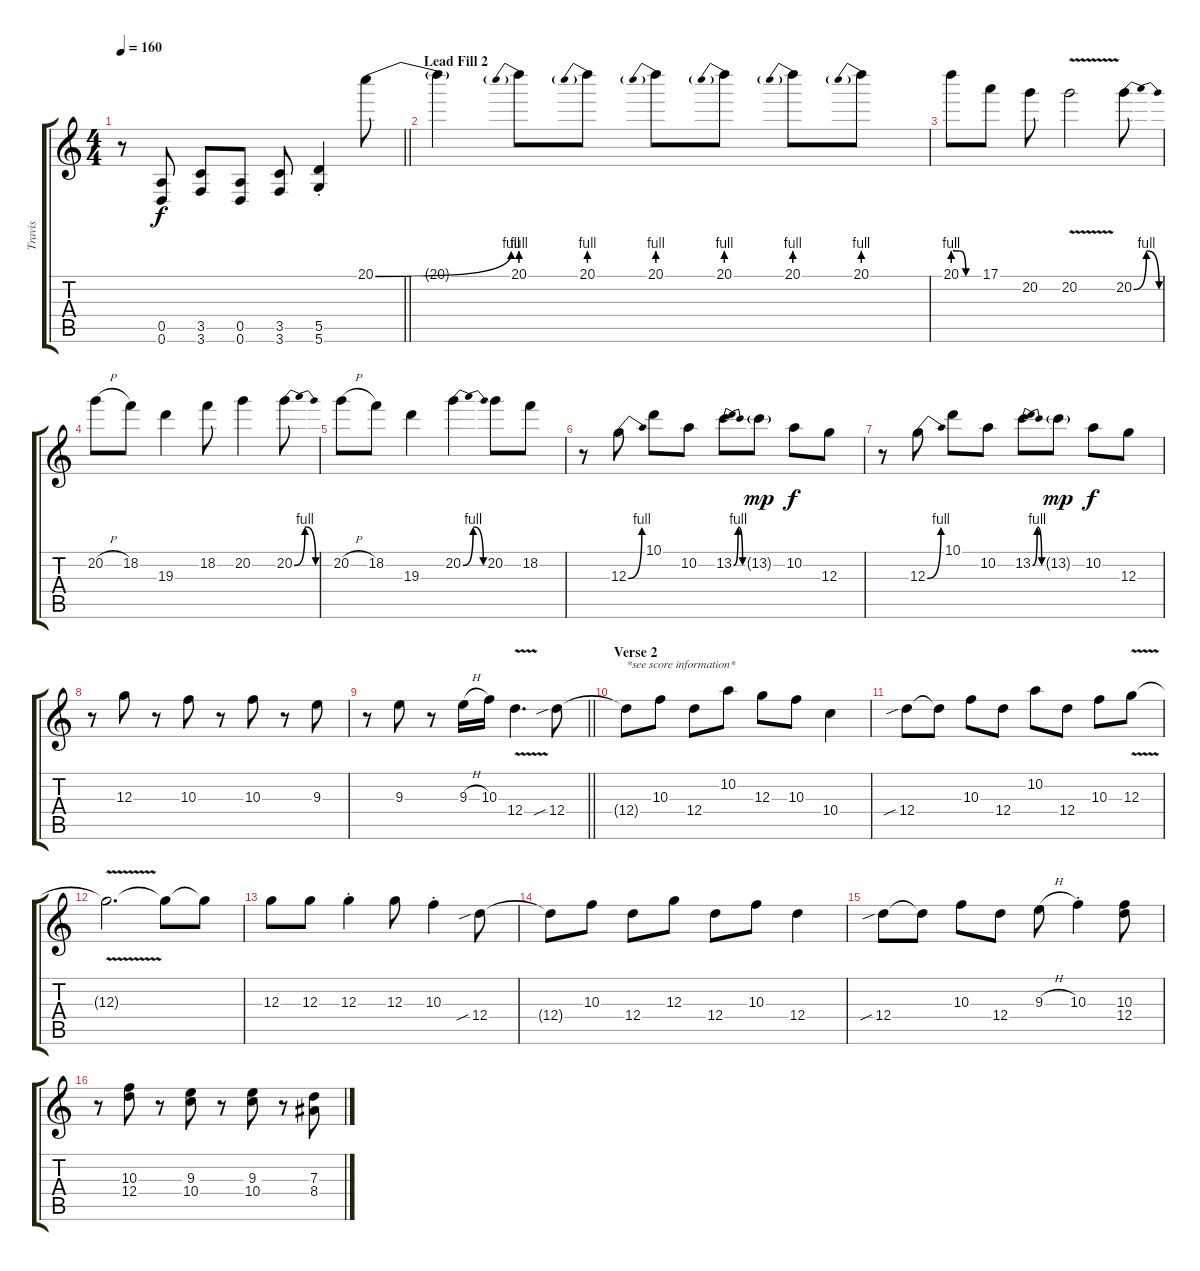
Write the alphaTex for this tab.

\track ("Travis" "Travis") {instrument distortionguitar}
\staff {score tabs}
\tuning (E4 B3 G3 D3 A2 D2) {hide}
\ts (4 4)
\tempo 160
\clef g2
\barLineRight lightlight
\ks c
r.8{dy f} (0.5 0.6).8 (3.5 3.6).8 (0.5 0.6).8 (3.5 3.6).8 (5.5{st} 5.6{st}).4 20.1{be (bend 0 0 60 4)}.8{volume 15} |
\section ("" "Lead Fill 2")
20.1{t}.4 20.1{be (prebend 0 4 60 4)}.8 20.1{be (prebend 0 4 60 4)}.8 20.1{be (prebend 0 4 60 4)}.8 20.1{be (prebend 0 4 60 4)}.8 20.1{be (prebend 0 4 60 4)}.8 20.1{be (prebend 0 4 60 4)}.8 |
20.1{be (custom 0 4 15 4 30 0 60 0)}.8 17.1.8 20.2.8 20.2{v}.2 20.2{be (bendrelease 0 0 30 4 30 4 60 0)}.8 |
20.2{h}.8 18.2.8 19.3.4 18.2.8 20.2.4 20.2{be (bendrelease 0 0 30 4 30 4 60 0)}.8 |
20.2{h}.8 18.2.8 19.3.4 20.2{be (bendrelease 0 0 30 4 30 4 60 0)}.4 20.2.8 18.2.8 |
r.8 12.3{be (bend 0 0 60 4)}.8 10.1.8 10.2.8 13.2{be (bendrelease 0 0 30 4 30 4 60 0)}.8 13.2{g}.8{dy mp} 10.2.8{dy f} 12.3.8 |
r.8 12.3{be (bend 0 0 60 4)}.8 10.1.8 10.2.8 13.2{be (bendrelease 0 0 30 4 30 4 60 0)}.8 13.2{g}.8{dy mp} 10.2.8{dy f} 12.3.8 |
r.8 12.3.8 r.8 10.3.8 r.8 10.3.8 r.8 9.3.8 |
\barLineRight lightlight
r.8 9.3.8 r.8 9.3{h}.16 10.3.16 12.4{v}.4{d} 12.4{sib}.8{volume 7} |
\section ("" "Verse 2")
12.4{t}.8{txt "*see score information*"} 10.3.8 12.4.8 10.2.8 12.3.8 10.3.8 10.4.4 |
12.4{sib}.8 12.4{t}.8 10.3.8 12.4.8 10.2.8 12.4.8 10.3.8 12.3{v}.8{volume 16} |
12.3{t}.2{d} 12.3{t}.8 12.3{t}.8 |
12.3.8 12.3.8 12.3{st}.4 12.3.8 10.3{st}.4 12.4{sib}.8{volume 7} |
12.4{t}.8 10.3.8 12.4.8 12.3.8 12.4.8 10.3.8 12.4.4 |
12.4{sib}.8 12.4{t}.8 10.3.8 12.4.8 9.3{h}.8 10.3{st}.4 (10.3 12.4).8{volume 10} |
r.8 (10.3 12.4).8 r.8 (9.3 10.4).8 r.8 (9.3 10.4).8 r.8 (7.3 8.4).8
